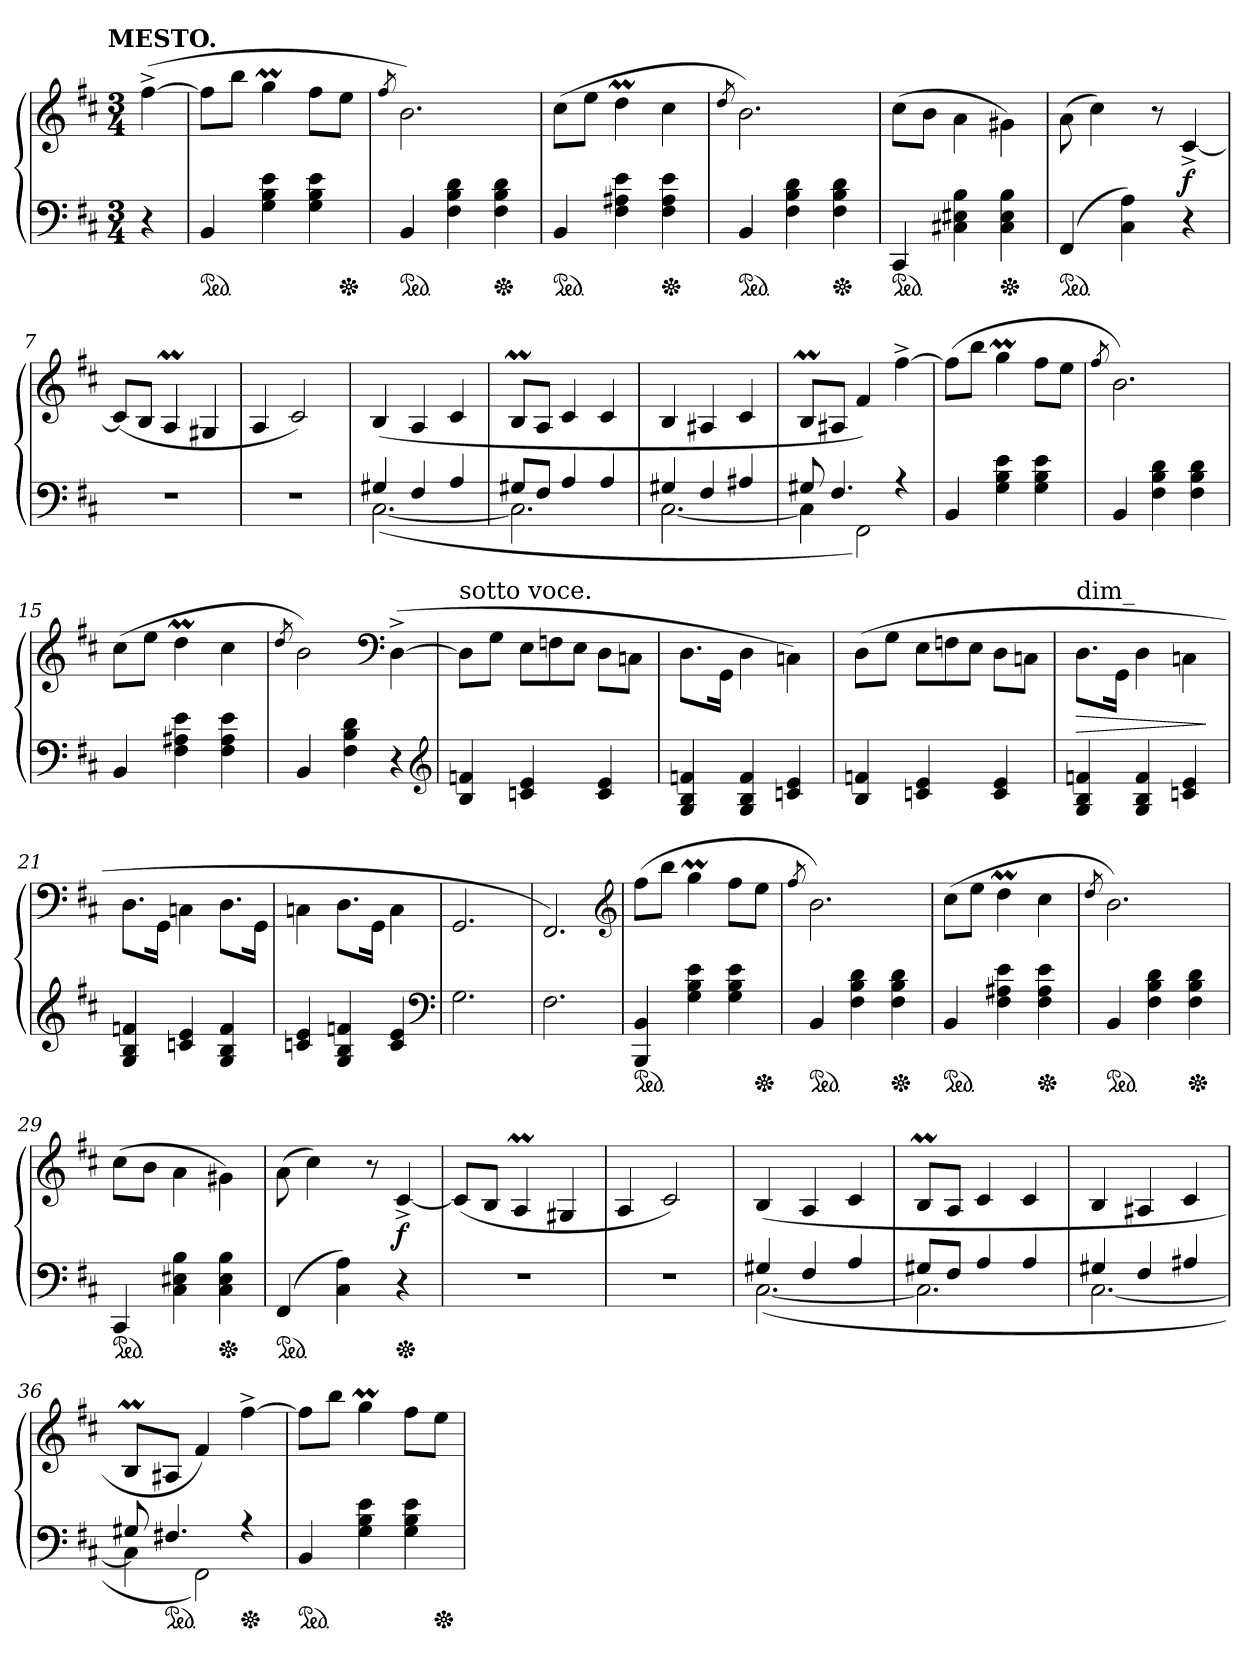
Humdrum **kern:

**kern	**kern	**dynam
*part1	*part1	*part1
*staff2	*staff1	*staff1/2
*clefF4	*clefG2	*
*k[f#c#]	*k[f#c#]	*
*b:	*b:	*
!!LO:TX:omd:t=MESTO.
*M3/4	*M3/4	*
=	=	=
4r	([4ff#^<	.
=1	=1	=1
*ped	*	*
4BB	8ff#L]	.
.	8bbJ	.
4G 4B 4e	4ggM	.
4G 4B 4e	8ff#L	.
*Xped	*	*
.	8eeJ	.
=2	=2	=2
.	8qff#/	.
*ped	*	*
4BB	2.b)	.
4F# 4B 4d	.	.
*Xped	*	*
4F# 4B 4d	.	.
=3	=3	=3
*ped	*	*
4BB	(8cc#L	.
.	8eeJ	.
4F# 4A#X 4e	4ddM	.
*Xped	*	*
4F# 4A# 4e	4cc#	.
=4	=4	=4
.	8qdd/	.
*ped	*	*
4BB	2.b)	.
4F# 4B 4d	.	.
*Xped	*	*
4F# 4B 4d	.	.
=5	=5	=5
*ped	*	*
4CC#	(8cc#L	.
.	8bJ	.
4C#X 4E#X 4B	4a\	.
*Xped	*	*
4C# 4E# 4B	4g#X\)	.
=6	=6	=6
*ped	*	*
(4FF#	(8a\	.
.	4cc#)	.
4C# 4A)	.	.
.	8r	.
4r	[4c#^>	f
=7	=7	=7
2.r	(8c#L]	.
.	8BJ	.
.	4AM	.
.	4G#X	.
=8	=8	=8
2.r	4A	.
.	2c#)	.
=9	=9	=9
*^	*	*
4G#X	([2.C#	(4B	.
4F#	.	4A	.
4A	.	4c#	.
=10	=10	=10	=10
8G#XL	2.C#]	8BML	.
8F#J	.	8AJ	.
4A	.	4c#	.
4A	.	4c#	.
=11	=11	=11	=11
4G#X	[2.C#	4B	.
4F#	.	4A#X	.
4A#X	.	4c#	.
=12	=12	=12	=12
8G#X	4C#]	8BML	.
4.F#	.	8A#XJ	.
.	2FF#)	4f#)	.
4r	.	[4ff#^	.
*v	*v	*	*
=13	=13	=13
4BB	(8ff#L]	.
.	8bbJ	.
4G 4B 4e	4ggM	.
4G 4B 4e	8ff#L	.
.	8eeJ	.
=14	=14	=14
.	8qff#/	.
4BB	2.b)	.
4F# 4B 4d	.	.
4F# 4B 4d	.	.
=15	=15	=15
4BB	(8cc#L	.
.	8eeJ	.
4F# 4A#X 4e	4ddM	.
4F# 4A# 4e	4cc#	.
=16	=16	=16
.	8qdd/	.
4BB	2b)	.
4F# 4B 4d	.	.
*	*clefF4	*
4r	([4D^	.
*clefG2	*	*
=17	=17	=17
!	!LO:TX:a:t=sotto voce.	!
4B 4fn	8DL]	.
.	8GJ	.
*	*Xtuplet	*
4cn 4e	12EL	.
.	12Fn	.
.	12EJ	.
4c 4e	8D\L	.
.	8Cn\J	.
=18	=18	=18
4G 4B 4fn	8.D\L	.
.	16GG\Jk	.
4G 4B 4f	4D	.
4cn 4e	4Cn\)	.
=19	=19	=19
4B 4fn	(>8DL	.
.	8GJ	.
4cn 4e	12EL	.
.	12Fn	.
.	12EJ	.
4c 4e	8D\L	.
.	8Cn\J	.
=20	=20	=20
!	!LO:TX:a:t=dim_	!
!	!	!LO:HP:b
4G 4B 4fn	8.D\L	>
.	16GG\Jk	.
4G 4B 4f	4D	.
4cn 4e	4Cn\	.
.	.	]
=21	=21	=21
4G 4B 4fn	8.D\L	.
.	16GG\Jk	.
4cn 4e	4Cn\	.
4G 4B 4f	8.D\L	.
.	16GG\Jk	.
=22	=22	=22
4cn 4e	4Cn\	.
4G 4B 4fn	8.D\L	.
.	16GG\Jk	.
4c 4e	4C\	.
*clefF4	*	*
=23	=23	=23
2.G	2.GG	.
=24	=24	=24
2.F#	2.FF#)	.
*	*clefG2	*
=25	=25	=25
*ped	*	*
4BBB 4BB	(8ff#L	.
.	8bbJ	.
4G 4B 4e	4ggM	.
4G 4B 4e	8ff#L	.
*Xped	*	*
.	8eeJ	.
=26	=26	=26
.	8qff#/	.
*ped	*	*
4BB	2.b)	.
4F# 4B 4d	.	.
*Xped	*	*
4F# 4B 4d	.	.
=27	=27	=27
*ped	*	*
4BB	(8cc#L	.
.	8eeJ	.
4F# 4A#X 4e	4ddM	.
*Xped	*	*
4F# 4A# 4e	4cc#	.
=28	=28	=28
.	8qdd/	.
*ped	*	*
4BB	2.b)	.
4F# 4B 4d	.	.
*Xped	*	*
4F# 4B 4d	.	.
=29	=29	=29
*ped	*	*
4CC#	(8cc#L	.
.	8bJ	.
4C# 4E#X 4B	4a\	.
*Xped	*	*
4C# 4E# 4B	4g#X\)	.
=30	=30	=30
*ped	*	*
(4FF#	(8a\	.
.	4cc#)	.
4C# 4A)	.	.
.	8r	.
*Xped	*	*
4r	[4c#^>	f
=31	=31	=31
2.r	(8c#L]	.
.	8BJ	.
.	4AM	.
.	4G#X	.
=32	=32	=32
2.r	4A	.
.	2c#)	.
=33	=33	=33
*^	*	*
4G#X	([2.C#	(<4B	.
4F#	.	4A	.
4A	.	4c#	.
=34	=34	=34	=34
8G#XL	2.C#]	8BML	.
8F#J	.	8AJ	.
4A	.	4c#	.
4A	.	4c#	.
=35	=35	=35	=35
4G#X	[2.C#	4B	.
4F#	.	4A#X	.
4A#X	.	4c#	.
=36	=36	=36	=36
8G#X	4C#]	8BML	.
*ped	*	*	*
4.F#X	.	8A#XJ	.
.	2FF#)	4f#)	.
*Xped	*	*	*
4r	.	[4ff#^	.
*v	*v	*	*
=37	=37	=37
*ped	*	*
4BB	8ff#L]	.
.	8bbJ	.
4G 4B 4e	4ggM	.
4G 4B 4e	8ff#L	.
*Xped	*	*
.	8eeJ	.
=	=	=
*-	*-	*-
